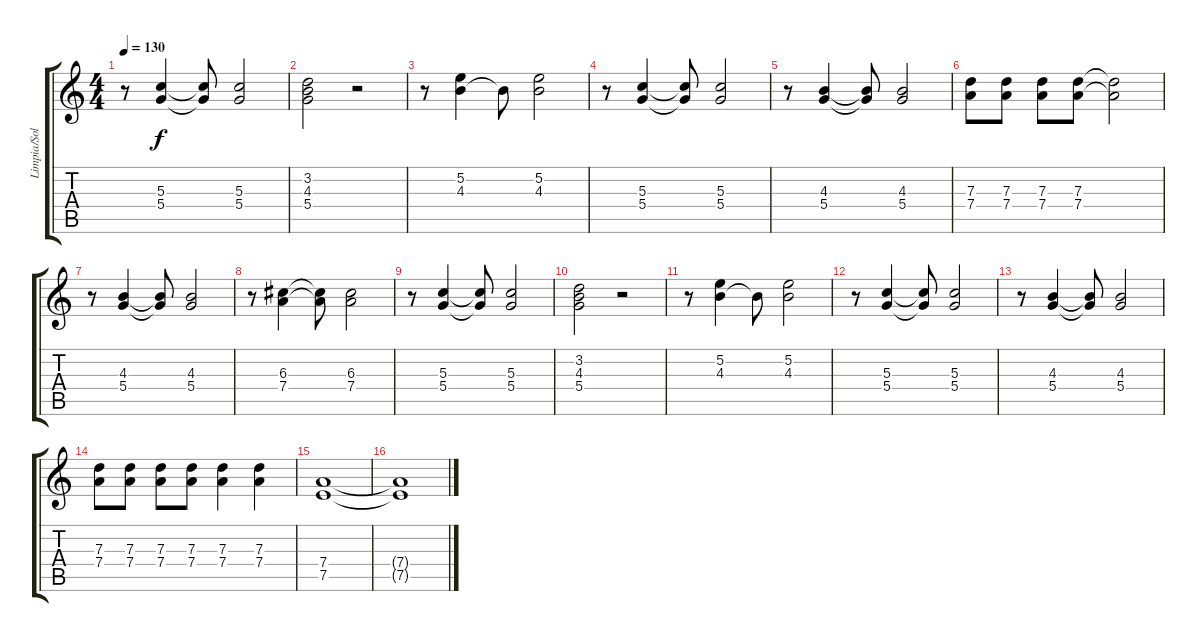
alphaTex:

\track ("Limpia/Solo" "Limpia/Sol") {instrument electricguitarjazz}
\staff {score tabs}
\tuning (E4 B3 G3 D3 A2 E2) {hide}
\ts (4 4)
\tempo 130
\clef g2
\ks c
r.8{dy f} (5.3 5.4).4 (5.3{t} 5.4{t}).8 (5.3 5.4).2 |
(3.2 4.3 5.4).2 r.2 |
r.8 (5.2 4.3).4 4.3{t}.8 (5.2 4.3).2 |
r.8 (5.3 5.4).4 (5.3{t} 5.4{t}).8 (5.3 5.4).2 |
r.8 (4.3 5.4).4 (4.3{t} 5.4{t}).8 (4.3 5.4).2 |
(7.3 7.4).8 (7.3 7.4).8 (7.3 7.4).8 (7.3 7.4).8 (7.3{t} 7.4{t}).2 |
r.8 (4.3 5.4).4 (4.3{t} 5.4{t}).8 (4.3 5.4).2 |
r.8 (6.3 7.4).4 (6.3{t} 7.4{t}).8 (6.3 7.4).2 |
r.8 (5.3 5.4).4 (5.3{t} 5.4{t}).8 (5.3 5.4).2 |
(3.2 4.3 5.4).2 r.2 |
r.8 (5.2 4.3).4 4.3{t}.8 (5.2 4.3).2 |
r.8 (5.3 5.4).4 (5.3{t} 5.4{t}).8 (5.3 5.4).2 |
r.8 (4.3 5.4).4 (4.3{t} 5.4{t}).8 (4.3 5.4).2 |
(7.3 7.4).8 (7.3 7.4).8 (7.3 7.4).8 (7.3 7.4).8 (7.3 7.4).4 (7.3 7.4).4 |
(7.4 7.5).1 |
(7.4{t} 7.5{t}).1
